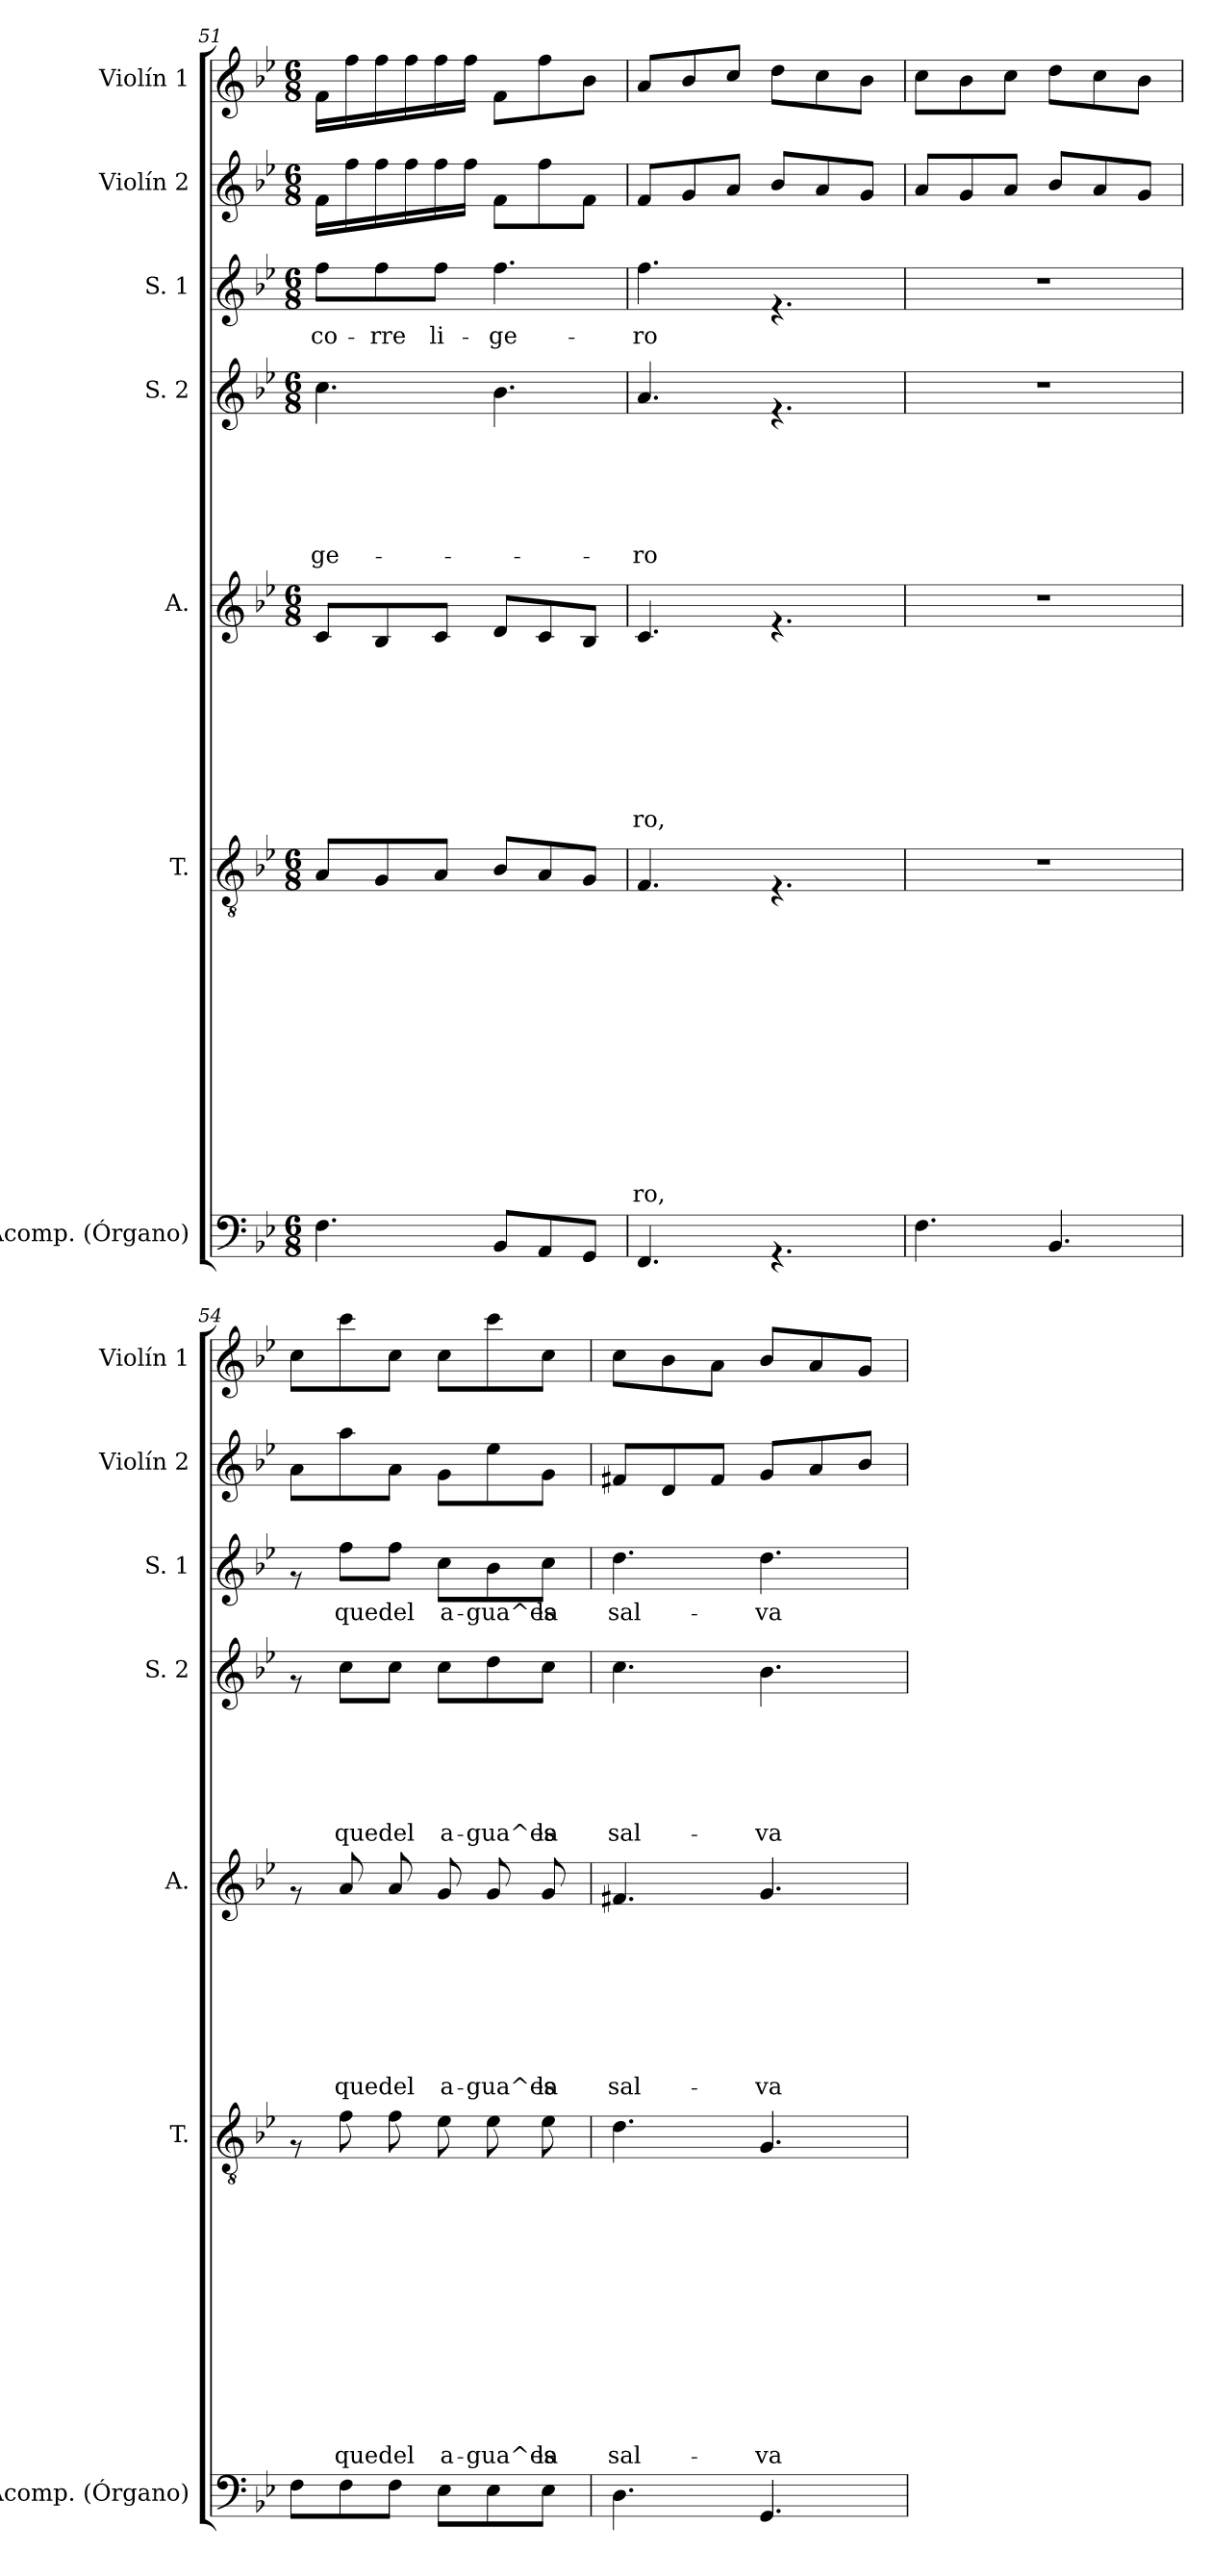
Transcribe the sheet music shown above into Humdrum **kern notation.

**kern	**kern	**text	**text	**text	**text	**text	**text	**text	**text	**text	**text	**text	**text	**text	**kern	**text	**text	**text	**text	**text	**text	**text	**text	**kern	**text	**text	**text	**text	**text	**text	**kern	**text	**kern	**kern
*part7	*part6	*part6	*part6	*part6	*part6	*part6	*part6	*part6	*part6	*part6	*part6	*part6	*part6	*part6	*part5	*part5	*part5	*part5	*part5	*part5	*part5	*part5	*part5	*part4	*part4	*part4	*part4	*part4	*part4	*part4	*part3	*part3	*part2	*part1
*staff7	*staff6	*staff6	*staff6	*staff6	*staff6	*staff6	*staff6	*staff6	*staff6	*staff6	*staff6	*staff6	*staff6	*staff6	*staff5	*staff5	*staff5	*staff5	*staff5	*staff5	*staff5	*staff5	*staff5	*staff4	*staff4	*staff4	*staff4	*staff4	*staff4	*staff4	*staff3	*staff3	*staff2	*staff1
*I"Acomp. (Órgano)	*I"T.	*	*	*	*	*	*	*	*	*	*	*	*	*	*I"A.	*	*	*	*	*	*	*	*	*I"S. 2	*	*	*	*	*	*	*I"S. 1	*	*I"Violín 2	*I"Violín 1
*I'Acomp. (Órgano)	*I'T.	*	*	*	*	*	*	*	*	*	*	*	*	*	*I'A.	*	*	*	*	*	*	*	*	*I'S. 2	*	*	*	*	*	*	*I'S. 1	*	*I'Violín 2	*I'Violín 1
*clefF4	*clefGv2	*	*	*	*	*	*	*	*	*	*	*	*	*	*clefG2	*	*	*	*	*	*	*	*	*clefG2	*	*	*	*	*	*	*clefG2	*	*clefG2	*clefG2
*k[b-e-]	*k[b-e-]	*	*	*	*	*	*	*	*	*	*	*	*	*	*k[b-e-]	*	*	*	*	*	*	*	*	*k[b-e-]	*	*	*	*	*	*	*k[b-e-]	*	*k[b-e-]	*k[b-e-]
*B-:	*B-:	*	*	*	*	*	*	*	*	*	*	*	*	*	*B-:	*	*	*	*	*	*	*	*	*B-:	*	*	*	*	*	*	*B-:	*	*B-:	*B-:
*M6/8	*M6/8	*	*	*	*	*	*	*	*	*	*	*	*	*	*M6/8	*	*	*	*	*	*	*	*	*M6/8	*	*	*	*	*	*	*M6/8	*	*M6/8	*M6/8
=51	=51	=51	=51	=51	=51	=51	=51	=51	=51	=51	=51	=51	=51	=51	=51	=51	=51	=51	=51	=51	=51	=51	=51	=51	=51	=51	=51	=51	=51	=51	=51	=51	=51	=51
!	!	!	!	!	!	!	!	!	!	!	!	!	!	!	!	!	!	!	!	!	!	!	!	!	!	!	!	!	!	!LO:LY:b	!	!LO:LY:b	!	!
4.F\	8A/L	.	.	.	.	.	.	.	.	.	.	.	.	.	8c/L	.	.	.	.	.	.	.	.	4.cc\	.	.	.	.	.	-ge-	8ff\L	co-	16f\LL	16f\LL
.	.	.	.	.	.	.	.	.	.	.	.	.	.	.	.	.	.	.	.	.	.	.	.	.	.	.	.	.	.	.	.	.	16ff\	16ff\
!	!	!	!	!	!	!	!	!	!	!	!	!	!	!	!	!	!	!	!	!	!	!	!	!	!	!	!	!	!	!	!	!LO:LY:b	!	!
.	8G/	.	.	.	.	.	.	.	.	.	.	.	.	.	8B-/	.	.	.	.	.	.	.	.	.	.	.	.	.	.	.	8ff\	-rre	16ff\	16ff\
.	.	.	.	.	.	.	.	.	.	.	.	.	.	.	.	.	.	.	.	.	.	.	.	.	.	.	.	.	.	.	.	.	16ff\	16ff\
!	!	!	!	!	!	!	!	!	!	!	!	!	!	!	!	!	!	!	!	!	!	!	!	!	!	!	!	!	!	!	!	!LO:LY:b	!	!
.	8A/J	.	.	.	.	.	.	.	.	.	.	.	.	.	8c/J	.	.	.	.	.	.	.	.	.	.	.	.	.	.	.	8ff\J	li-	16ff\	16ff\
.	.	.	.	.	.	.	.	.	.	.	.	.	.	.	.	.	.	.	.	.	.	.	.	.	.	.	.	.	.	.	.	.	16ff\JJ	16ff\JJ
!	!	!	!	!	!	!	!	!	!	!	!	!	!	!	!	!	!	!	!	!	!	!	!	!	!	!	!	!	!	!	!	!LO:LY:b	!	!
8BB-/L	8B-/L	.	.	.	.	.	.	.	.	.	.	.	.	.	8d/L	.	.	.	.	.	.	.	.	4.b-\	.	.	.	.	.	.	4.ff\	-ge-	8f\L	8f\L
8AA/	8A/	.	.	.	.	.	.	.	.	.	.	.	.	.	8c/	.	.	.	.	.	.	.	.	.	.	.	.	.	.	.	.	.	8ff\	8ff\
8GG/J	8G/J	.	.	.	.	.	.	.	.	.	.	.	.	.	8B-/J	.	.	.	.	.	.	.	.	.	.	.	.	.	.	.	.	.	8f\J	8b-\J
!!LO:PB:g=z
=52	=52	=52	=52	=52	=52	=52	=52	=52	=52	=52	=52	=52	=52	=52	=52	=52	=52	=52	=52	=52	=52	=52	=52	=52	=52	=52	=52	=52	=52	=52	=52	=52	=52	=52
!	!	!	!	!	!	!	!	!	!	!	!	!	!	!LO:LY:b	!	!	!	!	!	!	!	!	!LO:LY:b	!	!	!	!	!	!	!LO:LY:b	!	!LO:LY:b	!	!
4.FF/	4.F/	.	.	.	.	.	.	.	.	.	.	.	.	-ro,	4.c/	.	.	.	.	.	.	.	-ro,	4.a/	.	.	.	.	.	-ro	4.ff\	-ro	8f/L	8a/L
.	.	.	.	.	.	.	.	.	.	.	.	.	.	.	.	.	.	.	.	.	.	.	.	.	.	.	.	.	.	.	.	.	8g/	8b-/
.	.	.	.	.	.	.	.	.	.	.	.	.	.	.	.	.	.	.	.	.	.	.	.	.	.	.	.	.	.	.	.	.	8a/J	8cc/J
4.rAA	4.rF	.	.	.	.	.	.	.	.	.	.	.	.	.	4.rf	.	.	.	.	.	.	.	.	4.rf	.	.	.	.	.	.	4.rf	.	8b-/L	8dd\L
.	.	.	.	.	.	.	.	.	.	.	.	.	.	.	.	.	.	.	.	.	.	.	.	.	.	.	.	.	.	.	.	.	8a/	8cc\
.	.	.	.	.	.	.	.	.	.	.	.	.	.	.	.	.	.	.	.	.	.	.	.	.	.	.	.	.	.	.	.	.	8g/J	8b-\J
=53	=53	=53	=53	=53	=53	=53	=53	=53	=53	=53	=53	=53	=53	=53	=53	=53	=53	=53	=53	=53	=53	=53	=53	=53	=53	=53	=53	=53	=53	=53	=53	=53	=53	=53
4.F\	2.r	.	.	.	.	.	.	.	.	.	.	.	.	.	2.r	.	.	.	.	.	.	.	.	2.r	.	.	.	.	.	.	2.r	.	8a/L	8cc\L
.	.	.	.	.	.	.	.	.	.	.	.	.	.	.	.	.	.	.	.	.	.	.	.	.	.	.	.	.	.	.	.	.	8g/	8b-\
.	.	.	.	.	.	.	.	.	.	.	.	.	.	.	.	.	.	.	.	.	.	.	.	.	.	.	.	.	.	.	.	.	8a/J	8cc\J
4.BB-/	.	.	.	.	.	.	.	.	.	.	.	.	.	.	.	.	.	.	.	.	.	.	.	.	.	.	.	.	.	.	.	.	8b-/L	8dd\L
.	.	.	.	.	.	.	.	.	.	.	.	.	.	.	.	.	.	.	.	.	.	.	.	.	.	.	.	.	.	.	.	.	8a/	8cc\
.	.	.	.	.	.	.	.	.	.	.	.	.	.	.	.	.	.	.	.	.	.	.	.	.	.	.	.	.	.	.	.	.	8g/J	8b-\J
=54	=54	=54	=54	=54	=54	=54	=54	=54	=54	=54	=54	=54	=54	=54	=54	=54	=54	=54	=54	=54	=54	=54	=54	=54	=54	=54	=54	=54	=54	=54	=54	=54	=54	=54
8F\L	8rF	.	.	.	.	.	.	.	.	.	.	.	.	.	8rf	.	.	.	.	.	.	.	.	8rf	.	.	.	.	.	.	8rf	.	8a\L	8cc\L
!	!	!	!	!	!	!	!	!	!	!	!	!	!	!LO:LY:b	!	!	!	!	!	!	!	!	!LO:LY:b	!	!	!	!	!	!	!LO:LY:b	!	!LO:LY:b	!	!
8F\	8f\	.	.	.	.	.	.	.	.	.	.	.	.	quedel	8a/	.	.	.	.	.	.	.	quedel	8cc\L	.	.	.	.	.	quedel	8ff\L	quedel	8aa\	8ccc\
8F\J	8f\	.	.	.	.	.	.	.	.	.	.	.	.	.	8a/	.	.	.	.	.	.	.	.	8cc\J	.	.	.	.	.	.	8ff\J	.	8a\J	8cc\J
!	!	!	!	!	!	!	!	!	!	!	!	!	!	!LO:LY:b	!	!	!	!	!	!	!	!	!LO:LY:b	!	!	!	!	!	!	!LO:LY:b	!	!LO:LY:b	!	!
8E-\L	8e-\	.	.	.	.	.	.	.	.	.	.	.	.	a-	8g/	.	.	.	.	.	.	.	a-	8cc\L	.	.	.	.	.	a-	8cc\L	a-	8g\L	8cc\L
!	!	!	!	!	!	!	!	!	!	!	!	!	!	!LO:LY:b	!	!	!	!	!	!	!	!	!LO:LY:b	!	!	!	!	!	!	!LO:LY:b	!	!LO:LY:b	!	!
8E-\	8e-\	.	.	.	.	.	.	.	.	.	.	.	.	-gua^es	8g/	.	.	.	.	.	.	.	-gua^es	8dd\	.	.	.	.	.	-gua^es	8b-\	-gua^es	8ee-\	8ccc\
!	!	!	!	!	!	!	!	!	!	!	!	!	!	!LO:LY:b	!	!	!	!	!	!	!	!	!LO:LY:b	!	!	!	!	!	!	!LO:LY:b	!	!LO:LY:b	!	!
8E-\J	8e-\	.	.	.	.	.	.	.	.	.	.	.	.	la	8g/	.	.	.	.	.	.	.	la	8cc\J	.	.	.	.	.	la	8cc\J	la	8g\J	8cc\J
=55	=55	=55	=55	=55	=55	=55	=55	=55	=55	=55	=55	=55	=55	=55	=55	=55	=55	=55	=55	=55	=55	=55	=55	=55	=55	=55	=55	=55	=55	=55	=55	=55	=55	=55
!	!	!	!	!	!	!	!	!	!	!	!	!	!	!LO:LY:b	!	!	!	!	!	!	!	!	!LO:LY:b	!	!	!	!	!	!	!LO:LY:b	!	!LO:LY:b	!	!
4.D\	4.d\	.	.	.	.	.	.	.	.	.	.	.	.	sal-	4.f#X/	.	.	.	.	.	.	.	sal-	4.cc\	.	.	.	.	.	sal-	4.dd\	sal-	8f#X/L	8cc\L
.	.	.	.	.	.	.	.	.	.	.	.	.	.	.	.	.	.	.	.	.	.	.	.	.	.	.	.	.	.	.	.	.	8d/	8b-\
.	.	.	.	.	.	.	.	.	.	.	.	.	.	.	.	.	.	.	.	.	.	.	.	.	.	.	.	.	.	.	.	.	8f#/J	8a\J
!	!	!	!	!	!	!	!	!	!	!	!	!	!	!LO:LY:b	!	!	!	!	!	!	!	!	!LO:LY:b	!	!	!	!	!	!	!LO:LY:b	!	!LO:LY:b	!	!
4.GG/	4.G/	.	.	.	.	.	.	.	.	.	.	.	.	-va	4.g/	.	.	.	.	.	.	.	-va	4.b-\	.	.	.	.	.	-va	4.dd\	-va	8g/L	8b-/L
.	.	.	.	.	.	.	.	.	.	.	.	.	.	.	.	.	.	.	.	.	.	.	.	.	.	.	.	.	.	.	.	.	8a/	8a/
.	.	.	.	.	.	.	.	.	.	.	.	.	.	.	.	.	.	.	.	.	.	.	.	.	.	.	.	.	.	.	.	.	8b-/J	8g/J
=	=	=	=	=	=	=	=	=	=	=	=	=	=	=	=	=	=	=	=	=	=	=	=	=	=	=	=	=	=	=	=	=	=	=
*-	*-	*-	*-	*-	*-	*-	*-	*-	*-	*-	*-	*-	*-	*-	*-	*-	*-	*-	*-	*-	*-	*-	*-	*-	*-	*-	*-	*-	*-	*-	*-	*-	*-	*-
